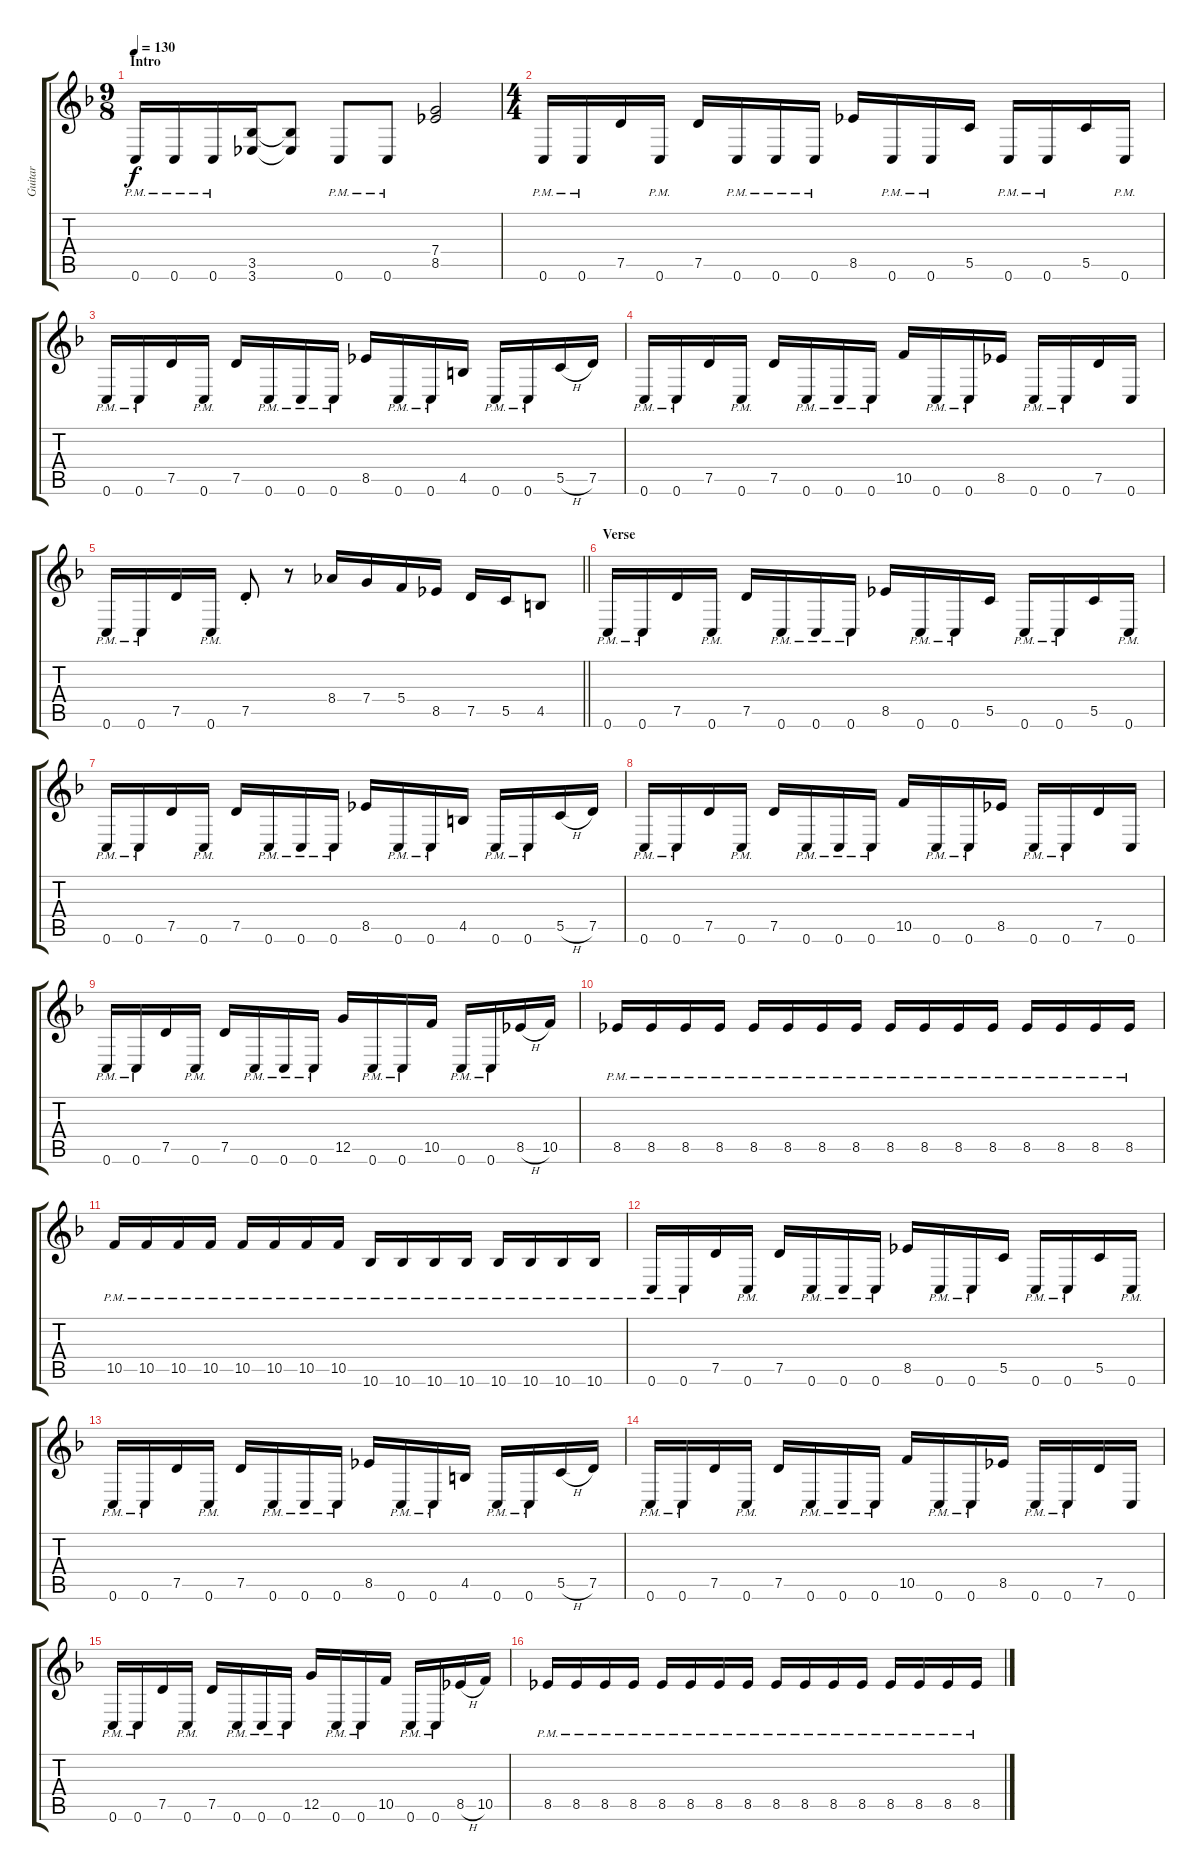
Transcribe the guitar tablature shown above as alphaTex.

\track ("Guitar" "Guitar") {instrument distortionguitar}
\staff {score tabs}
\tuning (D4 A3 F3 C3 G2 C2) {hide}
\ts (9 8)
\section ("" "Intro")
\tempo 130
\clef g2
\ks f
0.6{pm}.16{dy f instrument distortionguitar} 0.6{pm}.16 0.6{pm}.16 (3.5 3.6).16 (3.5{t} 3.6{t}).8 0.6{pm}.8 0.6{pm}.8 (7.4 8.5).2 |
\ts (4 4)
0.6{pm}.16 0.6{pm}.16 7.5.16 0.6{pm}.16 7.5.16 0.6{pm}.16 0.6{pm}.16 0.6{pm}.16 8.5.16 0.6{pm}.16 0.6{pm}.16 5.5.16 0.6{pm}.16 0.6{pm}.16 5.5.16 0.6{pm}.16 |
0.6{pm}.16 0.6{pm}.16 7.5.16 0.6{pm}.16 7.5.16 0.6{pm}.16 0.6{pm}.16 0.6{pm}.16 8.5.16 0.6{pm}.16 0.6{pm}.16 4.5.16 0.6{pm}.16 0.6{pm}.16 5.5{h}.16 7.5.16 |
0.6{pm}.16 0.6{pm}.16 7.5.16 0.6{pm}.16 7.5.16 0.6{pm}.16 0.6{pm}.16 0.6{pm}.16 10.5.16 0.6{pm}.16 0.6{pm}.16 8.5.16 0.6{pm}.16 0.6{pm}.16 7.5.16 0.6.16 |
\barLineRight lightlight
0.6{pm}.16 0.6{pm}.16 7.5.16 0.6{pm}.16 7.5{st}.8 r.8 8.4.16 7.4.16 5.4.16 8.5.16 7.5.16 5.5.16 4.5.8 |
\section ("" "Verse")
0.6{pm}.16 0.6{pm}.16 7.5.16 0.6{pm}.16 7.5.16 0.6{pm}.16 0.6{pm}.16 0.6{pm}.16 8.5.16 0.6{pm}.16 0.6{pm}.16 5.5.16 0.6{pm}.16 0.6{pm}.16 5.5.16 0.6{pm}.16 |
0.6{pm}.16 0.6{pm}.16 7.5.16 0.6{pm}.16 7.5.16 0.6{pm}.16 0.6{pm}.16 0.6{pm}.16 8.5.16 0.6{pm}.16 0.6{pm}.16 4.5.16 0.6{pm}.16 0.6{pm}.16 5.5{h}.16 7.5.16 |
0.6{pm}.16 0.6{pm}.16 7.5.16 0.6{pm}.16 7.5.16 0.6{pm}.16 0.6{pm}.16 0.6{pm}.16 10.5.16 0.6{pm}.16 0.6{pm}.16 8.5.16 0.6{pm}.16 0.6{pm}.16 7.5.16 0.6.16 |
0.6{pm}.16 0.6{pm}.16 7.5.16 0.6{pm}.16 7.5.16 0.6{pm}.16 0.6{pm}.16 0.6{pm}.16 12.5.16 0.6{pm}.16 0.6{pm}.16 10.5.16 0.6{pm}.16 0.6{pm}.16 8.5{h}.16 10.5.16 |
8.5{pm}.16 8.5{pm}.16 8.5{pm}.16 8.5{pm}.16 8.5{pm}.16 8.5{pm}.16 8.5{pm}.16 8.5{pm}.16 8.5{pm}.16 8.5{pm}.16 8.5{pm}.16 8.5{pm}.16 8.5{pm}.16 8.5{pm}.16 8.5{pm}.16 8.5{pm}.16 |
10.5{pm}.16 10.5{pm}.16 10.5{pm}.16 10.5{pm}.16 10.5{pm}.16 10.5{pm}.16 10.5{pm}.16 10.5{pm}.16 10.6{pm}.16 10.6{pm}.16 10.6{pm}.16 10.6{pm}.16 10.6{pm}.16 10.6{pm}.16 10.6{pm}.16 10.6{pm}.16 |
0.6{pm}.16 0.6{pm}.16 7.5.16 0.6{pm}.16 7.5.16 0.6{pm}.16 0.6{pm}.16 0.6{pm}.16 8.5.16 0.6{pm}.16 0.6{pm}.16 5.5.16 0.6{pm}.16 0.6{pm}.16 5.5.16 0.6{pm}.16 |
0.6{pm}.16 0.6{pm}.16 7.5.16 0.6{pm}.16 7.5.16 0.6{pm}.16 0.6{pm}.16 0.6{pm}.16 8.5.16 0.6{pm}.16 0.6{pm}.16 4.5.16 0.6{pm}.16 0.6{pm}.16 5.5{h}.16 7.5.16 |
0.6{pm}.16 0.6{pm}.16 7.5.16 0.6{pm}.16 7.5.16 0.6{pm}.16 0.6{pm}.16 0.6{pm}.16 10.5.16 0.6{pm}.16 0.6{pm}.16 8.5.16 0.6{pm}.16 0.6{pm}.16 7.5.16 0.6.16 |
0.6{pm}.16 0.6{pm}.16 7.5.16 0.6{pm}.16 7.5.16 0.6{pm}.16 0.6{pm}.16 0.6{pm}.16 12.5.16 0.6{pm}.16 0.6{pm}.16 10.5.16 0.6{pm}.16 0.6{pm}.16 8.5{h}.16 10.5.16 |
8.5{pm}.16 8.5{pm}.16 8.5{pm}.16 8.5{pm}.16 8.5{pm}.16 8.5{pm}.16 8.5{pm}.16 8.5{pm}.16 8.5{pm}.16 8.5{pm}.16 8.5{pm}.16 8.5{pm}.16 8.5{pm}.16 8.5{pm}.16 8.5{pm}.16 8.5{pm}.16
